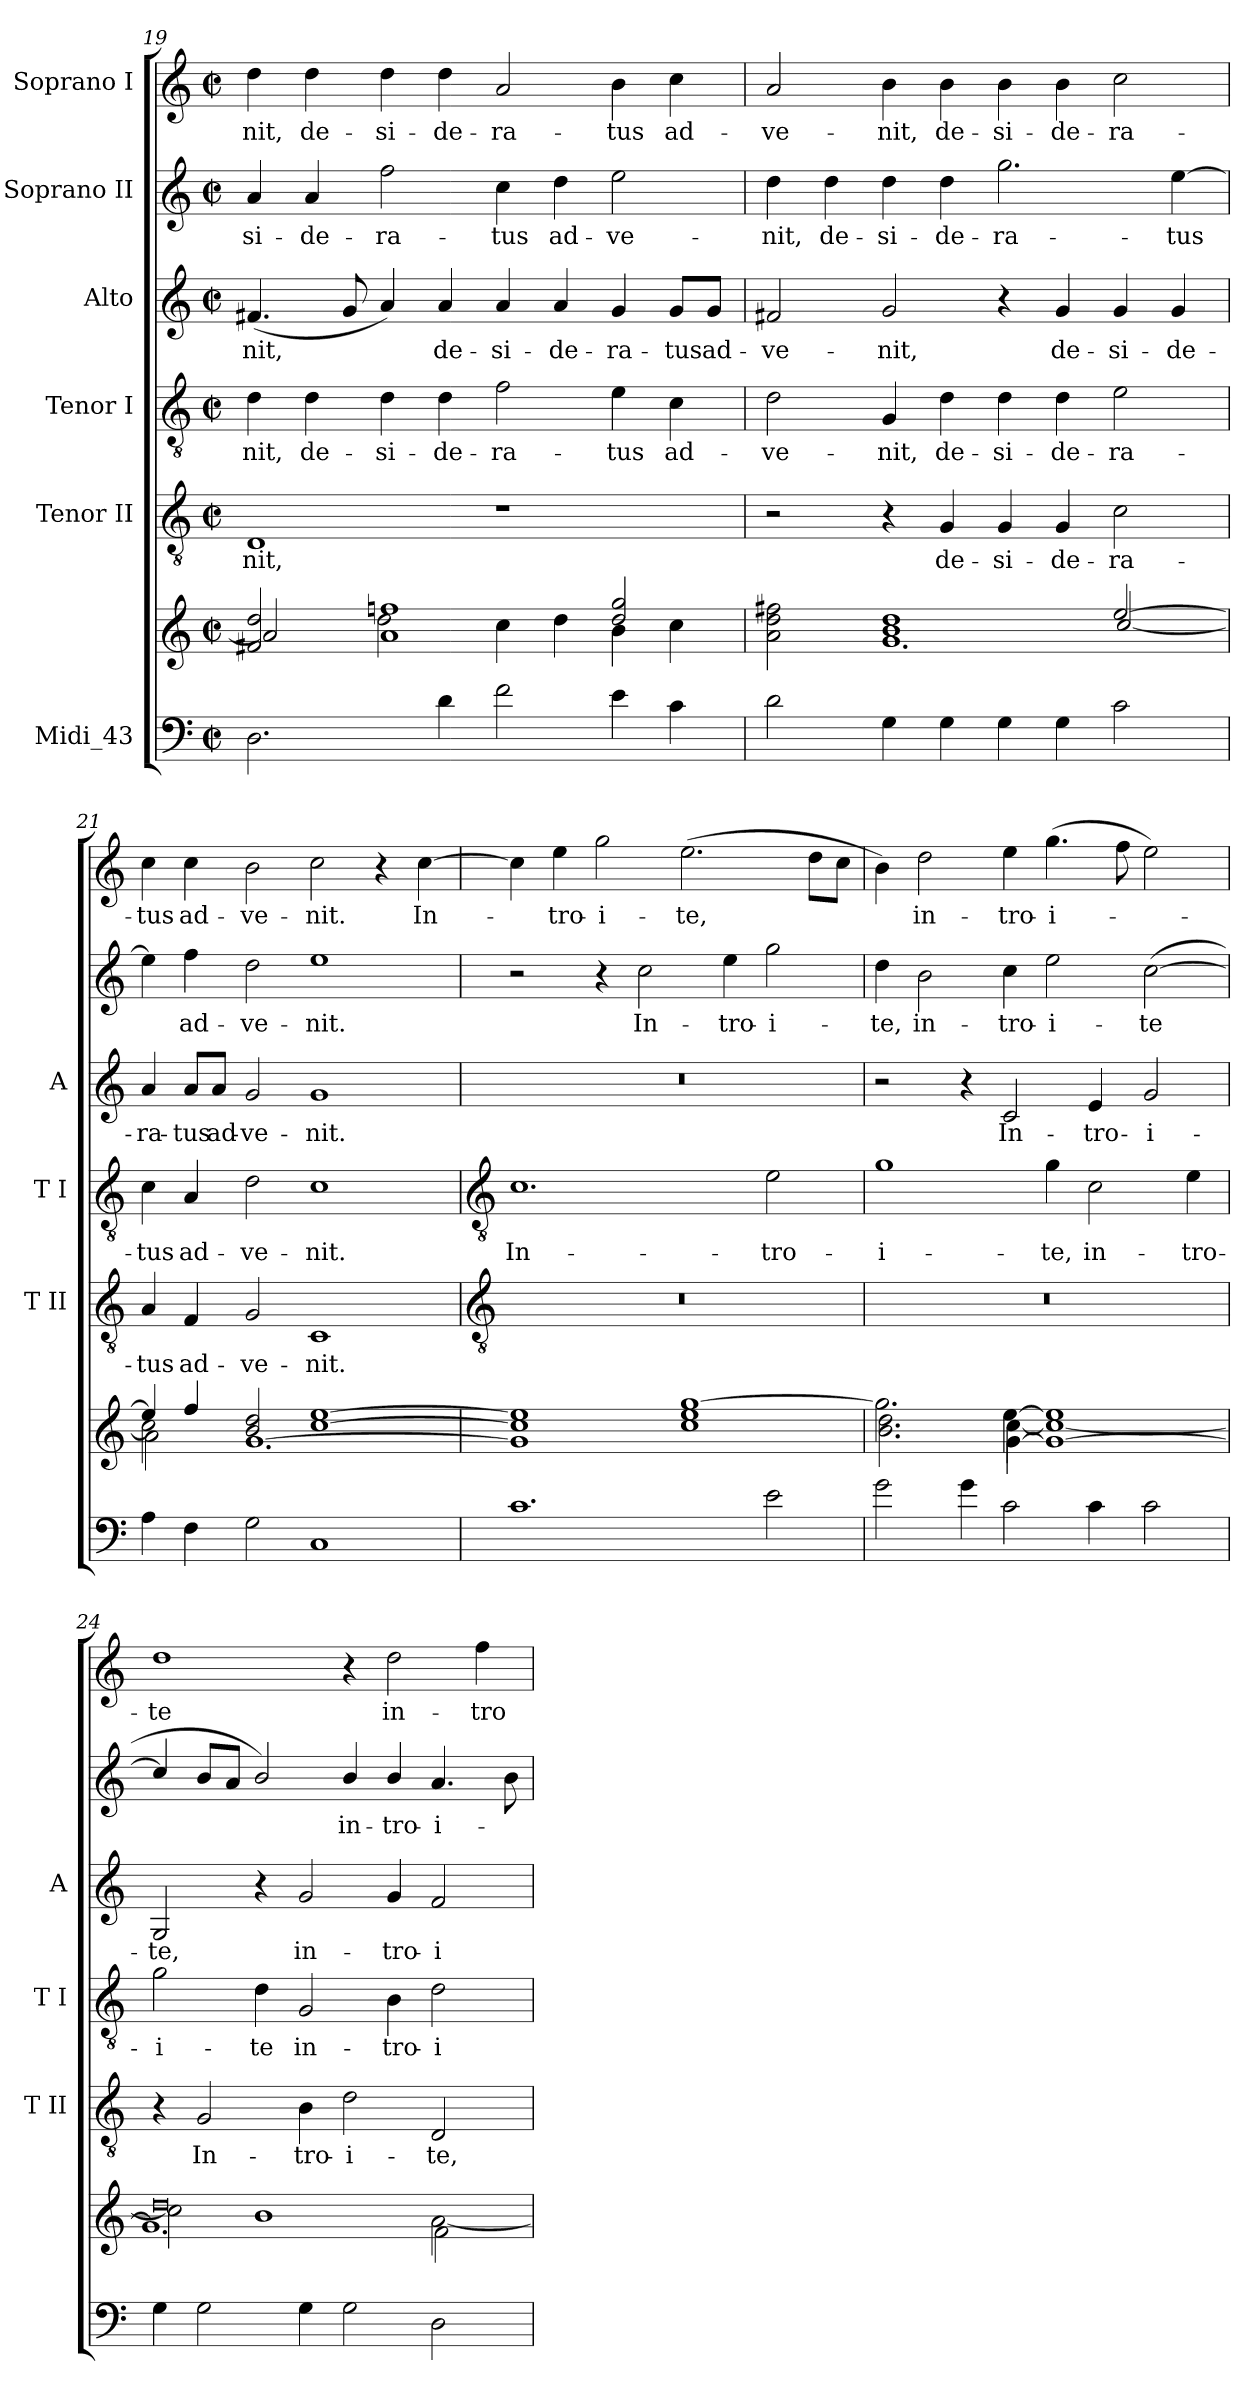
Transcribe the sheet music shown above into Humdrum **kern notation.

**kern	**kern	**kern	**text	**kern	**text	**kern	**text	**kern	**text	**kern	**text
*part6	*part6	*part5	*part5	*part4	*part4	*part3	*part3	*part2	*part2	*part1	*part1
*staff7	*staff6	*staff5	*staff5	*staff4	*staff4	*staff3	*staff3	*staff2	*staff2	*staff1	*staff1
*I"Midi_43	*	*I"Tenor II	*	*I"Tenor I	*	*I"Alto	*	*I"Soprano II	*	*I"Soprano I	*
*	*	*I'T II	*	*I'T I	*	*I'A	*	*	*	*	*
*clefF4	*clefG2	*clefGv2	*	*clefGv2	*	*clefG2	*	*clefG2	*	*clefG2	*
*k[]	*k[]	*k[]	*	*k[]	*	*k[]	*	*k[]	*	*k[]	*
*C:	*C:	*C:	*	*C:	*	*C:	*	*C:	*	*C:	*
*M4/2	*M4/2	*M4/2	*	*M4/2	*	*M4/2	*	*M4/2	*	*M4/2	*
*met(c|)	*met(c|)	*met(c|)	*	*met(c|)	*	*met(c|)	*	*met(c|)	*	*met(c|)	*
=19	=19	=19	=19	=19	=19	=19	=19	=19	=19	=19	=19
*	*^	*	*	*	*	*	*	*	*	*	*
*	*	*^	*	*	*	*	*	*	*	*	*	*
!	!	!	!	!	!LO:LY:b	!	!LO:LY:b	!	!LO:LY:b	!	!LO:LY:b	!	!LO:LY:b
2.D	2f#X/ 2dd/	0ryy	2a/]	1D	-nit,	4d	-nit,	(<4.f#X	-nit,	4a	-si-	4dd	-nit,
!	!	!	!	!	!	!	!LO:LY:b	!	!	!	!LO:LY:b	!	!LO:LY:b
.	.	.	.	.	.	4d	de-	.	.	4a	-de-	4dd	de-
.	.	.	.	.	.	.	.	8g	.	.	.	.	.
!	!	!	!	!	!	!	!LO:LY:b	!	!	!	!LO:LY:b	!	!LO:LY:b
.	1a/ 1ffn/	.	2dd\	.	.	4d	-si-	4a)	.	2ff	-ra-	4dd	-si-
!	!	!	!	!	!	!	!LO:LY:b	!	!LO:LY:b	!	!	!	!LO:LY:b
4d	.	.	.	.	.	4d	-de-	4a	de-	.	.	4dd	-de-
!	!	!	!	!	!	!	!LO:LY:b	!	!LO:LY:b	!	!LO:LY:b	!	!LO:LY:b
2f	.	.	4cc\	1r	.	2f	-ra-	4a	-si-	4cc	-tus	2a	-ra-
!	!	!	!	!	!	!	!	!	!LO:LY:b	!	!LO:LY:b	!	!
.	.	.	4dd\	.	.	.	.	4a	-de-	4dd	ad-	.	.
!	!	!	!	!	!	!	!LO:LY:b	!	!LO:LY:b	!	!LO:LY:b	!	!LO:LY:b
4e	2dd/ 2gg/	.	4b\	.	.	4e	-tus	4g	-ra-	2ee	-ve-	4b	-tus
!	!	!	!	!	!	!	!LO:LY:b	!	!LO:LY:b	!	!	!	!LO:LY:b
4c	.	.	4cc\	.	.	4c	ad-	8g/L	-tus	.	.	4cc	ad-
!	!	!	!	!	!	!	!	!	!LO:LY:b	!	!	!	!
.	.	.	.	.	.	.	.	8g/J	ad-	.	.	.	.
=20	=20	=20	=20	=20	=20	=20	=20	=20	=20	=20	=20	=20	=20
!	!	!	!	!	!	!	!LO:LY:b	!	!LO:LY:b	!	!LO:LY:b	!	!LO:LY:b
2d	2a\ 2dd\ 2ff#X\	1.ryy	2ryy	2r	.	2d	-ve-	2f#X	-ve-	4dd	-nit,	2a	-ve-
!	!	!	!	!	!	!	!	!	!	!	!LO:LY:b	!	!
.	.	.	.	.	.	.	.	.	.	4dd	de-	.	.
!	!	!	!	!	!	!	!LO:LY:b	!	!LO:LY:b	!	!LO:LY:b	!	!LO:LY:b
4G	1b/ 1dd/	.	1.g\	4r	.	4G	-nit,	2g	-nit,	4dd	-si-	4b	-nit,
!	!	!	!	!	!LO:LY:b	!	!LO:LY:b	!	!	!	!LO:LY:b	!	!LO:LY:b
4G	.	.	.	4G	de-	4d	de-	.	.	4dd	-de-	4b	de-
!	!	!	!	!	!LO:LY:b	!	!LO:LY:b	!	!	!	!LO:LY:b	!	!LO:LY:b
4G	.	.	.	4G	-si-	4d	-si-	4r	.	2.gg	-ra-	4b	-si-
!	!	!	!	!	!LO:LY:b	!	!LO:LY:b	!	!LO:LY:b	!	!	!	!LO:LY:b
4G	.	.	.	4G	-de-	4d	-de-	4g	de-	.	.	4b	-de-
!	!	!	!	!	!LO:LY:b	!	!LO:LY:b	!	!LO:LY:b	!	!	!	!LO:LY:b
2c	[2ee/	[2cc/	.	2c	-ra-	2e	-ra-	4g	-si-	.	.	2cc	-ra-
!	!	!	!	!	!	!	!	!	!LO:LY:b	!	!LO:LY:b	!	!
.	.	.	.	.	.	.	.	4g	-de-	[4ee	-tus	.	.
=21	=21	=21	=21	=21	=21	=21	=21	=21	=21	=21	=21	=21	=21
!	!	!	!	!	!LO:LY:b	!	!LO:LY:b	!	!LO:LY:b	!	!	!	!LO:LY:b
4A	4ee/]	2cc\]	2a\	4A	-tus	4c	-tus	4a	-ra-	4ee]	.	4cc	-tus
!	!	!	!	!	!LO:LY:b	!	!LO:LY:b	!	!LO:LY:b	!	!LO:LY:b	!	!LO:LY:b
4F	4ff/	.	.	4F	ad-	4A	ad-	8a/L	-tus	4ff	ad-	4cc	ad-
!	!	!	!	!	!	!	!	!	!LO:LY:b	!	!	!	!
.	.	.	.	.	.	.	.	8a/J	ad-	.	.	.	.
!	!	!	!	!	!LO:LY:b	!	!LO:LY:b	!	!LO:LY:b	!	!LO:LY:b	!	!LO:LY:b
2G	2b/ 2dd/	2ryy	[1.g\	2G	-ve-	2d	-ve-	2g	-ve-	2dd	-ve-	2b	-ve-
!	!	!	!	!	!LO:LY:b	!	!LO:LY:b	!	!LO:LY:b	!	!LO:LY:b	!	!LO:LY:b
1C	[1cc/ [1ee/	1ryy	.	1C	-nit.	1c	-nit.	1g	-nit.	1ee	-nit.	2cc	-nit.
.	.	.	.	.	.	.	.	.	.	.	.	4r	.
!	!	!	!	!	!	!	!	!	!	!	!	!	!LO:LY:b
.	.	.	.	.	.	.	.	.	.	.	.	[4cc	In-
!!LO:LB:g=z
=22	=22	=22	=22	=22	=22	=22	=22	=22	=22	=22	=22	=22	=22
*	*	*	*	*clefGv2	*	*clefGv2	*	*	*	*	*	*	*
!	!	!	!	!	!	!	!LO:LY:b	!	!	!	!	!	!
1.c	1cc/] 1ee/]	0ryy	1g/]	0r	.	1.c	In-	0r	.	2r	.	4cc]	.
!	!	!	!	!	!	!	!	!	!	!	!	!	!LO:LY:b
.	.	.	.	.	.	.	.	.	.	.	.	4ee	tro-
!	!	!	!	!	!	!	!	!	!	!	!	!	!LO:LY:b
.	.	.	.	.	.	.	.	.	.	4r	.	2gg	-i-
!	!	!	!	!	!	!	!	!	!	!	!LO:LY:b	!	!
.	.	.	.	.	.	.	.	.	.	2cc	In-	.	.
!	!	!	!	!	!	!	!	!	!	!	!	!	!LO:LY:b
.	[1gg\	.	1cc\ 1ee\	.	.	.	.	.	.	.	.	(>2.ee	-te,
!	!	!	!	!	!	!	!	!	!	!	!LO:LY:b	!	!
.	.	.	.	.	.	.	.	.	.	4ee	-tro-	.	.
!	!	!	!	!	!	!	!LO:LY:b	!	!	!	!LO:LY:b	!	!
2e	.	.	.	.	.	2e	-tro-	.	.	2gg	-i-	.	.
.	.	.	.	.	.	.	.	.	.	.	.	8ddL	.
.	.	.	.	.	.	.	.	.	.	.	.	8ccJ	.
=23	=23	=23	=23	=23	=23	=23	=23	=23	=23	=23	=23	=23	=23
!	!	!	!	!	!	!	!LO:LY:b	!	!	!	!LO:LY:b	!	!
2g	2.gg\]	2.ryy	2.b\ 2.dd\	0r	.	1g	-i-	2r	.	4dd	-te,	4b)	.
!	!	!	!	!	!	!	!	!	!	!	!LO:LY:b	!	!LO:LY:b
.	.	.	.	.	.	.	.	.	.	2b	in-	2dd	in-
4g	.	.	.	.	.	.	.	4r	.	.	.	.	.
!	!	!	!	!	!	!	!	!	!LO:LY:b	!	!LO:LY:b	!	!LO:LY:b
2c	[4ee\	[4cc	[4g\	.	.	.	.	2c	In-	4cc	-tro-	4ee	-tro-
!	!	!	!	!	!	!	!LO:LY:b	!	!	!	!LO:LY:b	!	!LO:LY:b
.	1ee/]	1cc\_	1g\_	.	.	4g	-te,	.	.	2ee	-i-	(>4.gg	-i-
!	!	!	!	!	!	!	!LO:LY:b	!	!LO:LY:b	!	!	!	!
4c	.	.	.	.	.	2c	in-	4e	-tro-	.	.	.	.
.	.	.	.	.	.	.	.	.	.	.	.	8ff	.
!	!	!	!	!	!	!	!	!	!LO:LY:b	!	!LO:LY:b	!	!
2c	.	.	.	.	.	.	.	2g	-i-	(<[2cc	-te	2ee)	.
!	!	!	!	!	!	!	!LO:LY:b	!	!	!	!	!	!
.	.	.	.	.	.	4e	-tro-	.	.	.	.	.	.
=24	=24	=24	=24	=24	=24	=24	=24	=24	=24	=24	=24	=24	=24
!	!	!	!	!	!	!	!LO:LY:b	!	!LO:LY:b	!	!	!	!LO:LY:b
4G	0dd/	2cc\]	1.g\]	4r	.	2g	-i-	2G	-te,	4cc/]	.	1dd	te
!	!	!	!	!	!LO:LY:b	!	!	!	!	!	!	!	!
2G	.	.	.	2G	In-	.	.	.	.	8bL	.	.	.
.	.	.	.	.	.	.	.	.	.	8aJ	.	.	.
!	!	!	!	!	!	!	!LO:LY:b	!	!	!	!	!	!
.	.	1b\	.	.	.	4d	-te	4r	.	2b/)	.	.	.
!	!	!	!	!	!LO:LY:b	!	!LO:LY:b	!	!LO:LY:b	!	!	!	!
4G	.	.	.	4B	-tro-	2G	in-	2g	in-	.	.	.	.
!	!	!	!	!	!LO:LY:b	!	!	!	!	!	!LO:LY:b	!	!
2G	.	.	.	2d	-i-	.	.	.	.	4b/	in-	4r	.
!	!	!	!	!	!	!	!LO:LY:b	!	!LO:LY:b	!	!LO:LY:b	!	!LO:LY:b
.	.	.	.	.	.	4B	-tro-	4g	-tro-	4b/	-tro-	2dd	in-
!	!	!	!	!	!LO:LY:b	!	!LO:LY:b	!	!LO:LY:b	!	!LO:LY:b	!	!
2D	.	[2a\	2f\	2D	-te,	2d	-i-	2f	-i-	4.a	-i-	.	.
!	!	!	!	!	!	!	!	!	!	!	!	!	!LO:LY:b
.	.	.	.	.	.	.	.	.	.	.	.	4ff	-tro-
.	.	.	.	.	.	.	.	.	.	8b	.	.	.
*	*v	*v	*v	*	*	*	*	*	*	*	*	*	*
=	=	=	=	=	=	=	=	=	=	=	=
*-	*-	*-	*-	*-	*-	*-	*-	*-	*-	*-	*-
